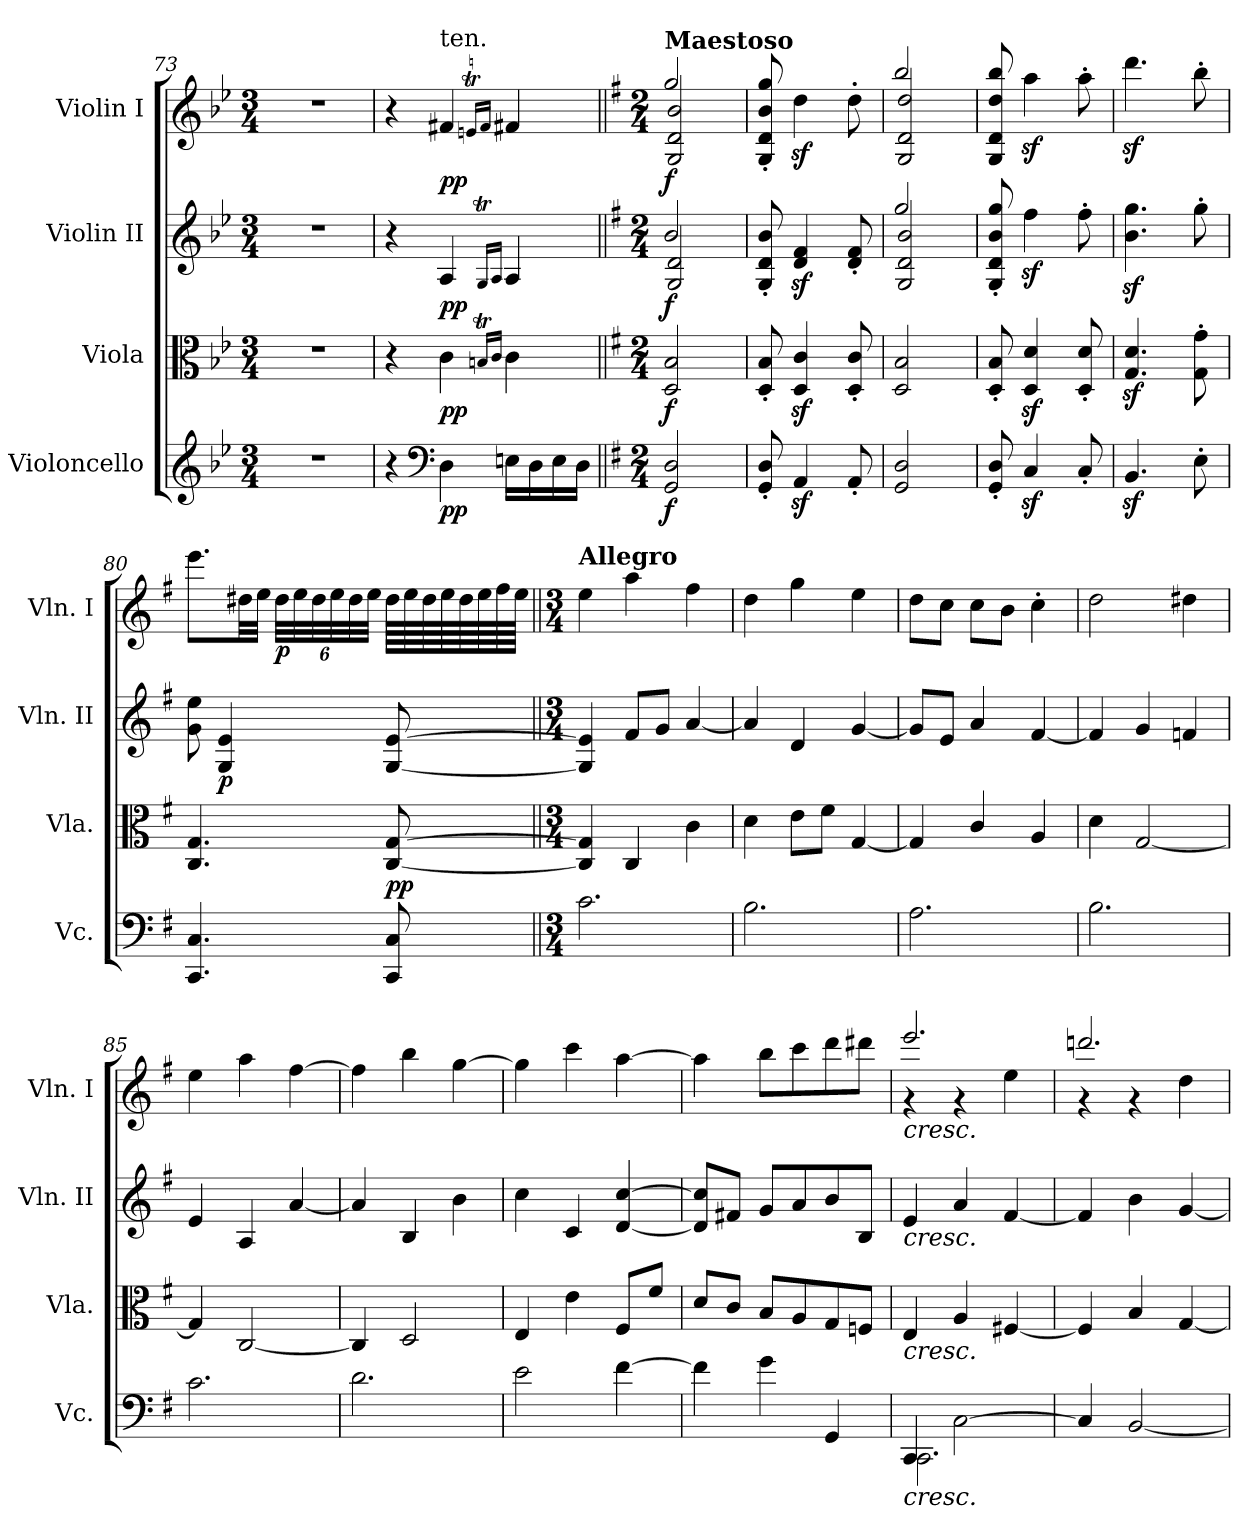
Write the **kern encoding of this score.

**kern	**dynam	**kern	**dynam	**kern	**dynam	**kern	**dynam
*part4	*part4	*part3	*part3	*part2	*part2	*part1	*part1
*staff4	*staff4	*staff3	*staff3	*staff2	*staff2	*staff1	*staff1
*I"Violoncello	*	*I"Viola	*	*I"Violin II	*	*I"Violin I	*
*I'Vc.	*	*I'Vla.	*	*I'Vln. II	*	*I'Vln. I	*
!!LO:PB:g=z
*clefG2	*	*clefC3	*	*clefG2	*	*clefG2	*
*k[b-e-]	*	*k[b-e-]	*	*k[b-e-]	*	*k[b-e-]	*
*g:	*	*g:	*	*g:	*	*g:	*
*M3/4	*	*M3/4	*	*M3/4	*	*M3/4	*
=73	=73	=73	=73	=73	=73	=73	=73
2.r	.	2.r	.	2.r	.	2.r	.
=74	=74	=74	=74	=74	=74	=74	=74
4r	.	4r	.	4r	.	4r	.
*clefF4	*	*	*	*	*	*	*
!	!	!	!	!	!	!LO:TX:a:t=ten.	!
!	!LO:DY:b	!	!LO:DY:b	!	!LO:DY:b	!	!LO:DY:b
4D\	pp	4c\	pp	4A/	pp	4f#X/	pp
.	.	16qBnt/LL	.	16qGT/LL	.	16qent/LL	.
.	.	16qc/JJ	.	16qA/JJ	.	16qf#/JJ	.
16En\LL	.	4c\	.	4A/	.	4f#/	.
16D\	.	.	.	.	.	.	.
16E\	.	.	.	.	.	.	.
16D\JJ	.	.	.	.	.	.	.
=75||	=75||	=75||	=75||	=75||	=75||	=75||	=75||
*k[f#]	*	*k[f#]	*	*k[f#]	*	*k[f#]	*
*G:	*	*G:	*	*G:	*	*G:	*
*M2/4	*	*M2/4	*	*M2/4	*	*M2/4	*
*	*	*	*	*	*	*MM70	*
*	*	*	*	*^	*	*^	*
!	!	!	!	!	!	!	!LO:TX:a:B:t=Maestoso	!	!
!	!LO:DY:b	!	!LO:DY:b	!	!	!LO:DY:b	!	!	!LO:DY:b
2GG/ 2D/	f	2D/ 2B/	f	2b/	2G/ 2d/	f	2gg/	2G/ 2d/ 2b/	f
*	*	*	*	*v	*v	*	*	*	*
*	*	*	*	*	*	*v	*v	*
=76	=76	=76	=76	=76	=76	=76	=76
8GG/' 8D/'	.	8D/' 8B/'	.	8G/' 8d/' 8b/'	.	8G/' 8d/' 8b/' 8gg/'	.
4AAz</	.	4D/z< 4c/z<	.	4d/z< 4f#/z<	.	4ddz<\	.
8AA'/	.	8D/' 8c/'	.	8d/' 8f#/'	.	8dd'\	.
=77	=77	=77	=77	=77	=77	=77	=77
*	*	*	*	*^	*	*^	*
2GG/ 2D/	.	2D/ 2B/	.	2gg/	2G/ 2d/ 2b/	.	2bb/	2G/ 2d/ 2dd/	.
*	*	*	*	*v	*v	*	*	*	*
*	*	*	*	*	*	*v	*v	*
=78	=78	=78	=78	=78	=78	=78	=78
8GG/' 8D/'	.	8D/' 8B/'	.	8G/' 8d/' 8b/' 8gg/'	.	8G/ 8d/ 8dd/ 8bb/	.
4Cz</	.	4D/z< 4d/z<	.	4ff#z<\	.	4aaz<\	.
8C'/	.	8D/' 8d/'	.	8ff#'\	.	8aa'\	.
=79	=79	=79	=79	=79	=79	=79	=79
4.BBz</	.	4.G/z< 4.d/z<	.	4.b\z< 4.gg\z<	.	4.dddz<\	.
8E'\	.	8G\' 8g\'	.	8gg'\	.	8bb'\	.
!!LO:LB:g=z
=80	=80	=80	=80	=80	=80	=80	=80
4.CC/ 4.C/	.	4.C/ 4.G/	.	8g\ 8ee\	.	8.eee\L	.
!	!	!	!	!	!LO:DY:b	!	!
.	.	.	.	4G/ 4e/	p	.	.
.	.	.	.	.	.	32dd#X\LL	.
.	.	.	.	.	.	32ee\JJJ	.
*	*	*	*	*	*	*Xbrackettup	*
!	!	!	!	!	!	!	!LO:DY:b
.	.	.	.	.	.	48dd#\LLL	p
.	.	.	.	.	.	48ee\	.
.	.	.	.	.	.	48dd#\	.
.	.	.	.	.	.	48ee\	.
.	.	.	.	.	.	48dd#\	.
.	.	.	.	.	.	48ee\JJJ	.
!	!LO:DY:b	!	!	!	!	!	!
!	!LO:DY:n=1:a	!	!	!	!	!	!
8CC/ 8C/	p p	[8C/ [8G/	.	[8G/ [8e/	.	64dd#\LLLL	.
.	.	.	.	.	.	64ee\	.
.	.	.	.	.	.	64dd#\	.
.	.	.	.	.	.	64ee\	.
.	.	.	.	.	.	64dd#\	.
.	.	.	.	.	.	64ee\	.
.	.	.	.	.	.	64ff#\	.
.	.	.	.	.	.	64ee\JJJJ	.
=81||	=81||	=81||	=81||	=81||	=81||	=81||	=81||
*M3/4	*	*M3/4	*	*M3/4	*	*M3/4	*
*	*	*	*	*	*	*MM120	*
!	!	!	!	!	!	!LO:TX:a:B:t=Allegro	!
2.c\	.	4C/] 4G/]	.	4G/] 4e/]	.	4ee\	.
.	.	4C/	.	8f#/L	.	4aa\	.
.	.	.	.	8g/J	.	.	.
.	.	4c\	.	[4a/	.	4ff#\	.
=82	=82	=82	=82	=82	=82	=82	=82
2.B\	.	4d\	.	4a/]	.	4dd\	.
.	.	8e\L	.	4d/	.	4gg\	.
.	.	8f#\J	.	.	.	.	.
.	.	[4G/	.	[4g/	.	4ee\	.
=83	=83	=83	=83	=83	=83	=83	=83
2.A\	.	4G/]	.	8g/L]	.	8dd\L	.
.	.	.	.	8e/J	.	8cc\J	.
.	.	4c/	.	4a/	.	8cc\L	.
.	.	.	.	.	.	8b\J	.
.	.	4A/	.	[4f#/	.	4cc'\	.
=84	=84	=84	=84	=84	=84	=84	=84
2.B\	.	4d\	.	4f#/]	.	2dd\	.
.	.	[2G/	.	4g/	.	.	.
.	.	.	.	4fn/	.	4dd#X\	.
!!LO:LB:g=z
=85	=85	=85	=85	=85	=85	=85	=85
2.c\	.	4G/]	.	4e/	.	4ee\	.
.	.	[2C/	.	4A/	.	4aa\	.
.	.	.	.	[4a/	.	[4ff#\	.
=86	=86	=86	=86	=86	=86	=86	=86
2.d\	.	4C/]	.	4a/]	.	4ff#\]	.
.	.	2D/	.	4B/	.	4bb\	.
.	.	.	.	4b\	.	[4gg\	.
=87	=87	=87	=87	=87	=87	=87	=87
2e\	.	4E/	.	4cc\	.	4gg\]	.
.	.	4e\	.	4c/	.	4ccc\	.
[4f#\	.	8F#/L	.	[4d/ [4cc/	.	[4aa\	.
.	.	8f#/J	.	.	.	.	.
=88	=88	=88	=88	=88	=88	=88	=88
4f#\]	.	8d/L	.	8d/] 8cc/]L	.	4aa\]	.
.	.	8c/J	.	8f#X/J	.	.	.
4g\	.	8B/L	.	8g/L	.	8bb\L	.
.	.	8A/	.	8a/	.	8ccc\	.
4GG/	.	8G/	.	8b/	.	8ddd\	.
.	.	8Fn/J	.	8B/J	.	8ddd#X\J	.
=89	=89	=89	=89	=89	=89	=89	=89
*^	*	*	*	*	*	*^	*
!	!	!	!	!	!	!	!LO:TX:b:i:t=cresc.	!	!
!	!	!	!	!	!LO:TX:b:i:t=cresc.	!	!	!	!
!	!	!	!LO:TX:b:i:t=cresc.	!	!	!	!	!	!
!LO:TX:b:i:t=cresc.	!	!	!	!	!	!	!	!	!
4CC/	2.CC\	.	4E/	.	4e/	.	2.eee/	4r	.
[2C\	.	.	4A/	.	4a/	.	.	4r	.
.	.	.	[4F#X/	.	[4f#/	.	.	4ee\	.
*v	*v	*	*	*	*	*	*	*	*
=90	=90	=90	=90	=90	=90	=90	=90	=90
4C/]	.	4F#/]	.	4f#/]	.	2.dddn/	4r	.
[2BB/	.	4B/	.	4b\	.	.	4r	.
.	.	[4G/	.	[4g/	.	.	4dd\	.
*	*	*	*	*	*	*v	*v	*
=	=	=	=	=	=	=	=
*-	*-	*-	*-	*-	*-	*-	*-
